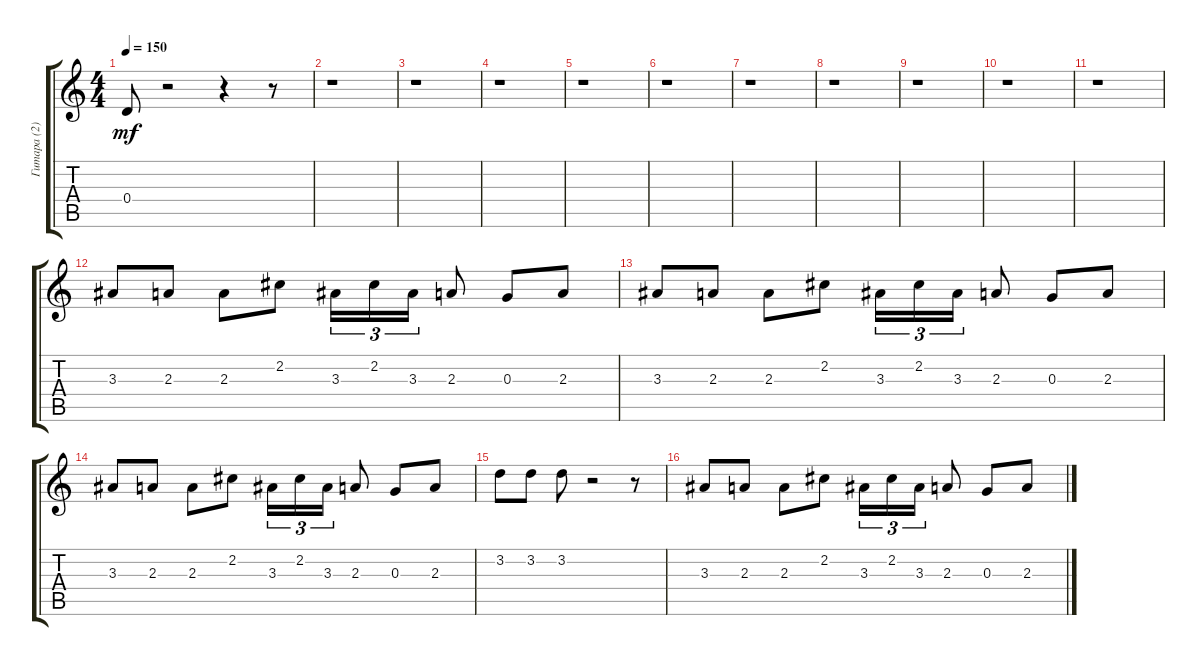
\track ("Гитара (2)" "Гитара (2)") {instrument overdrivenguitar}
\staff {score tabs}
\tuning (E4 B3 G3 D3 A2 E2) {hide}
\ts (4 4)
\tempo 150
\clef g2
\ks c
0.4.8{dy mf} r.2 r.4 r.8 |
r.1 |
r.1 |
r.1 |
r.1 |
r.1 |
r.1 |
r.1 |
r.1 |
r.1 |
r.1 |
3.3.8 2.3.8 2.3.8 2.2.8 3.3.16{tu (3 2)} 2.2.16{tu (3 2)} 3.3.16{tu (3 2)} 2.3.8 0.3.8 2.3.8 |
3.3.8 2.3.8 2.3.8 2.2.8 3.3.16{tu (3 2)} 2.2.16{tu (3 2)} 3.3.16{tu (3 2)} 2.3.8 0.3.8 2.3.8 |
3.3.8 2.3.8 2.3.8 2.2.8 3.3.16{tu (3 2)} 2.2.16{tu (3 2)} 3.3.16{tu (3 2)} 2.3.8 0.3.8 2.3.8 |
3.2.8 3.2.8 3.2.8 r.2 r.8 |
3.3.8 2.3.8 2.3.8 2.2.8 3.3.16{tu (3 2)} 2.2.16{tu (3 2)} 3.3.16{tu (3 2)} 2.3.8 0.3.8 2.3.8
